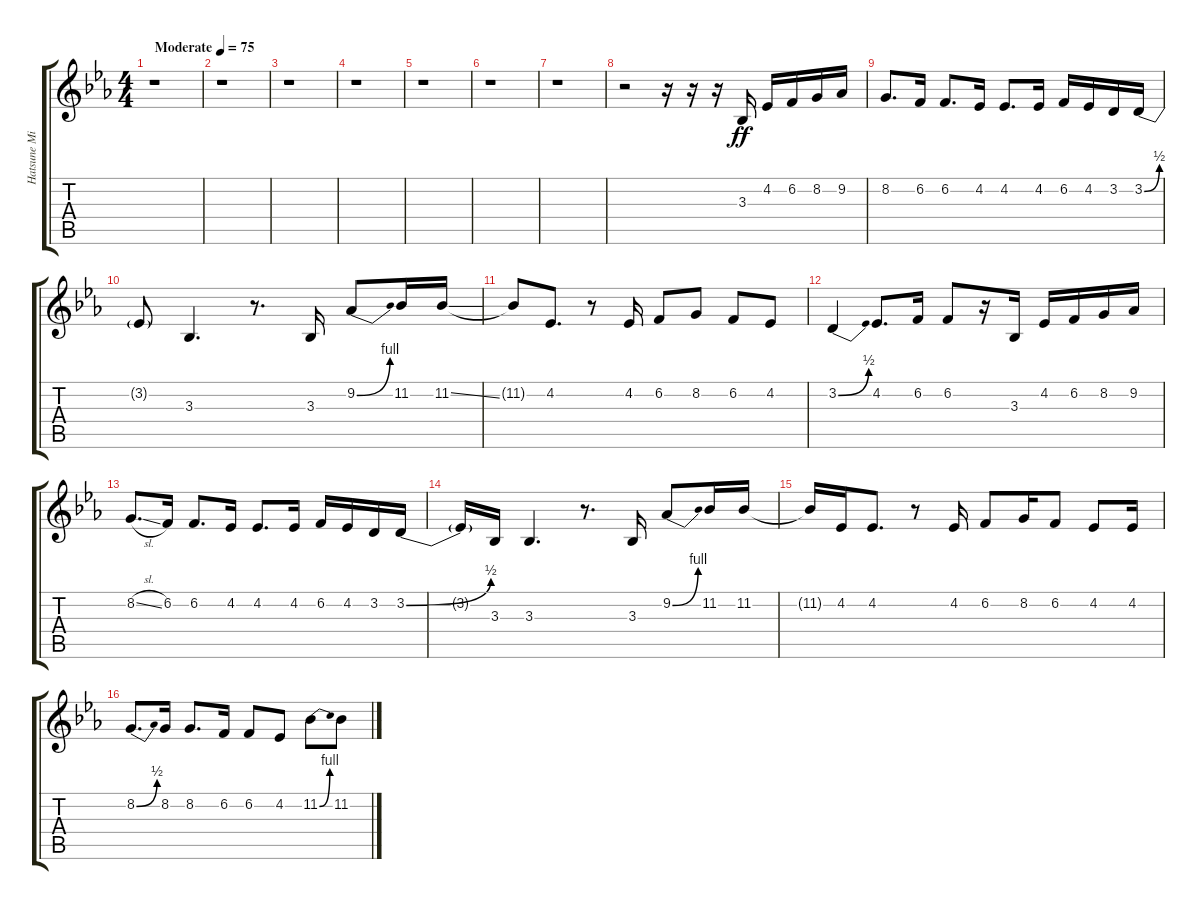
\track ("Hatsune Miku" "Hatsune Mi") {instrument lead1square}
\staff {score tabs}
\tuning (E4 B3 G3 D3 A2 E2) {hide}
\ts (4 4)
\tempo (75 "Moderate")
\clef g2
\ks eb
r.1{dy ff instrument lead1square} |
r.1 |
r.1 |
r.1 |
r.1 |
r.1 |
r.1 |
r.2 r.16 r.16 r.16 3.3.16 4.2.16 6.2.16 8.2.16 9.2.16 |
8.2.8{d} 6.2.16 6.2.8{d} 4.2.16 4.2.8{d} 4.2.16 6.2.16 4.2.16 3.2.16 3.2{be (bend 0 0 60 2)}.16 |
3.2{t}.8 3.3.4{d} r.8{d} 3.3.16 9.2{be (bend 0 0 60 4)}.8 11.2.16 11.2{ss}.16 |
11.2{t}.8 4.2.8{d} r.8 4.2.16 6.2.8 8.2.8 6.2.8 4.2.8 |
3.2{be (bend 0 0 60 2)}.4 4.2.8{d} 6.2.16 6.2.8 r.16 3.3.16 4.2.16 6.2.16 8.2.16 9.2.16 |
8.2{sl}.8{d} 6.2.16 6.2.8{d} 4.2.16 4.2.8{d} 4.2.16 6.2.16 4.2.16 3.2.16 3.2{be (bend 0 0 60 2)}.16 |
3.2{t}.16 3.3.16 3.3.4{d} r.8{d} 3.3.16 9.2{be (bend 0 0 60 4)}.8 11.2.16 11.2.16 |
11.2{t}.16 4.2.16 4.2.8{d} r.8 4.2.16 6.2.8 8.2.16 6.2.8 4.2.8 4.2.16 |
8.2{be (bend 0 0 60 2)}.8{d} 8.2.16 8.2.8{d} 6.2.16 6.2.8 4.2.8 11.2{be (bend 0 0 60 4)}.8 11.2.8
